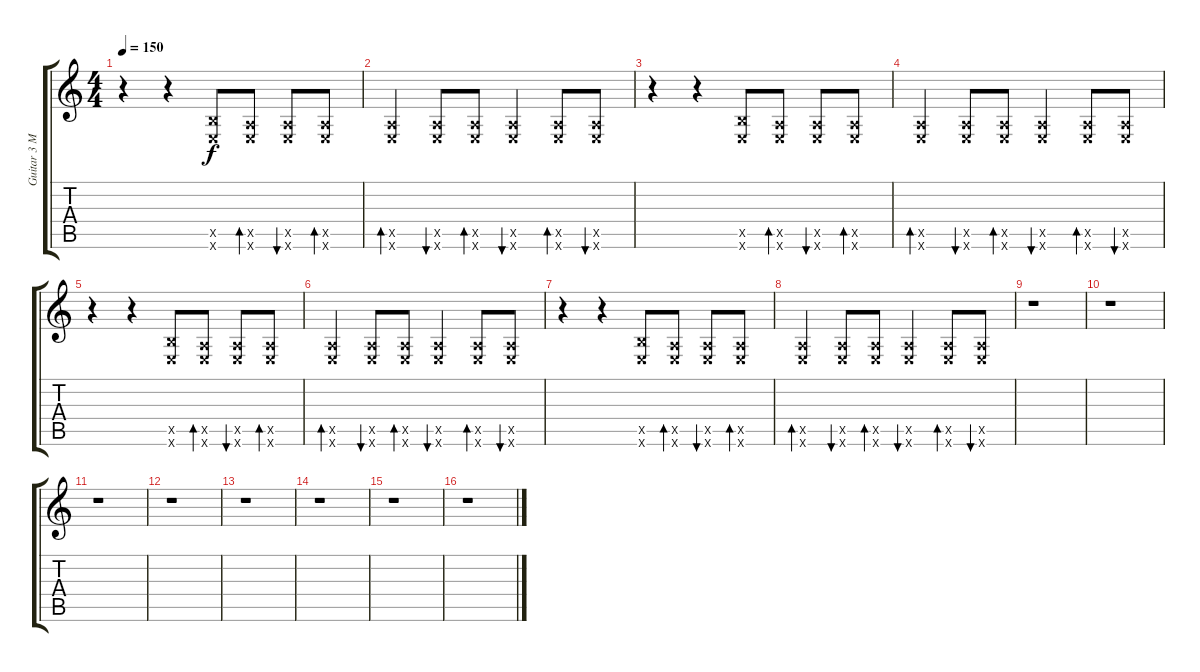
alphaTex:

\track ("Guitar 3 Muted" "Guitar 3 M") {instrument electricguitarclean}
\staff {score tabs}
\tuning (E4 B3 G3 D3 A2 E2) {hide}
\ts (4 4)
\tempo 150
\clef g2
\ks c
r.4{dy f} r.4 (2.5{x} 0.6{x}).8 (0.5{x} 0.6{x}).8{bd 240} (0.5{x} 0.6{x}).8{bu 240} (0.5{x} 0.6{x}).8{bd 240} |
(0.5{x} 0.6{x}).4{bd 240} (0.5{x} 0.6{x}).8{bu 240} (0.5{x} 0.6{x}).8{bd 240} (0.5{x} 0.6{x}).4{bu 240} (0.5{x} 0.6{x}).8{bd 240} (0.5{x} 0.6{x}).8{bu 240} |
r.4 r.4 (2.5{x} 0.6{x}).8 (0.5{x} 0.6{x}).8{bd 240} (0.5{x} 0.6{x}).8{bu 240} (0.5{x} 0.6{x}).8{bd 240} |
(0.5{x} 0.6{x}).4{bd 240} (0.5{x} 0.6{x}).8{bu 240} (0.5{x} 0.6{x}).8{bd 240} (0.5{x} 0.6{x}).4{bu 240} (0.5{x} 0.6{x}).8{bd 240} (0.5{x} 0.6{x}).8{bu 240} |
r.4 r.4 (2.5{x} 0.6{x}).8 (0.5{x} 0.6{x}).8{bd 240} (0.5{x} 0.6{x}).8{bu 240} (0.5{x} 0.6{x}).8{bd 240} |
(0.5{x} 0.6{x}).4{bd 240} (0.5{x} 0.6{x}).8{bu 240} (0.5{x} 0.6{x}).8{bd 240} (0.5{x} 0.6{x}).4{bu 240} (0.5{x} 0.6{x}).8{bd 240} (0.5{x} 0.6{x}).8{bu 240} |
r.4 r.4 (2.5{x} 0.6{x}).8 (0.5{x} 0.6{x}).8{bd 240} (0.5{x} 0.6{x}).8{bu 240} (0.5{x} 0.6{x}).8{bd 240} |
(0.5{x} 0.6{x}).4{bd 240} (0.5{x} 0.6{x}).8{bu 240} (0.5{x} 0.6{x}).8{bd 240} (0.5{x} 0.6{x}).4{bu 240} (0.5{x} 0.6{x}).8{bd 240} (0.5{x} 0.6{x}).8{bu 240} |
r.1 |
r.1 |
r.1 |
r.1 |
r.1 |
r.1 |
r.1 |
r.1
